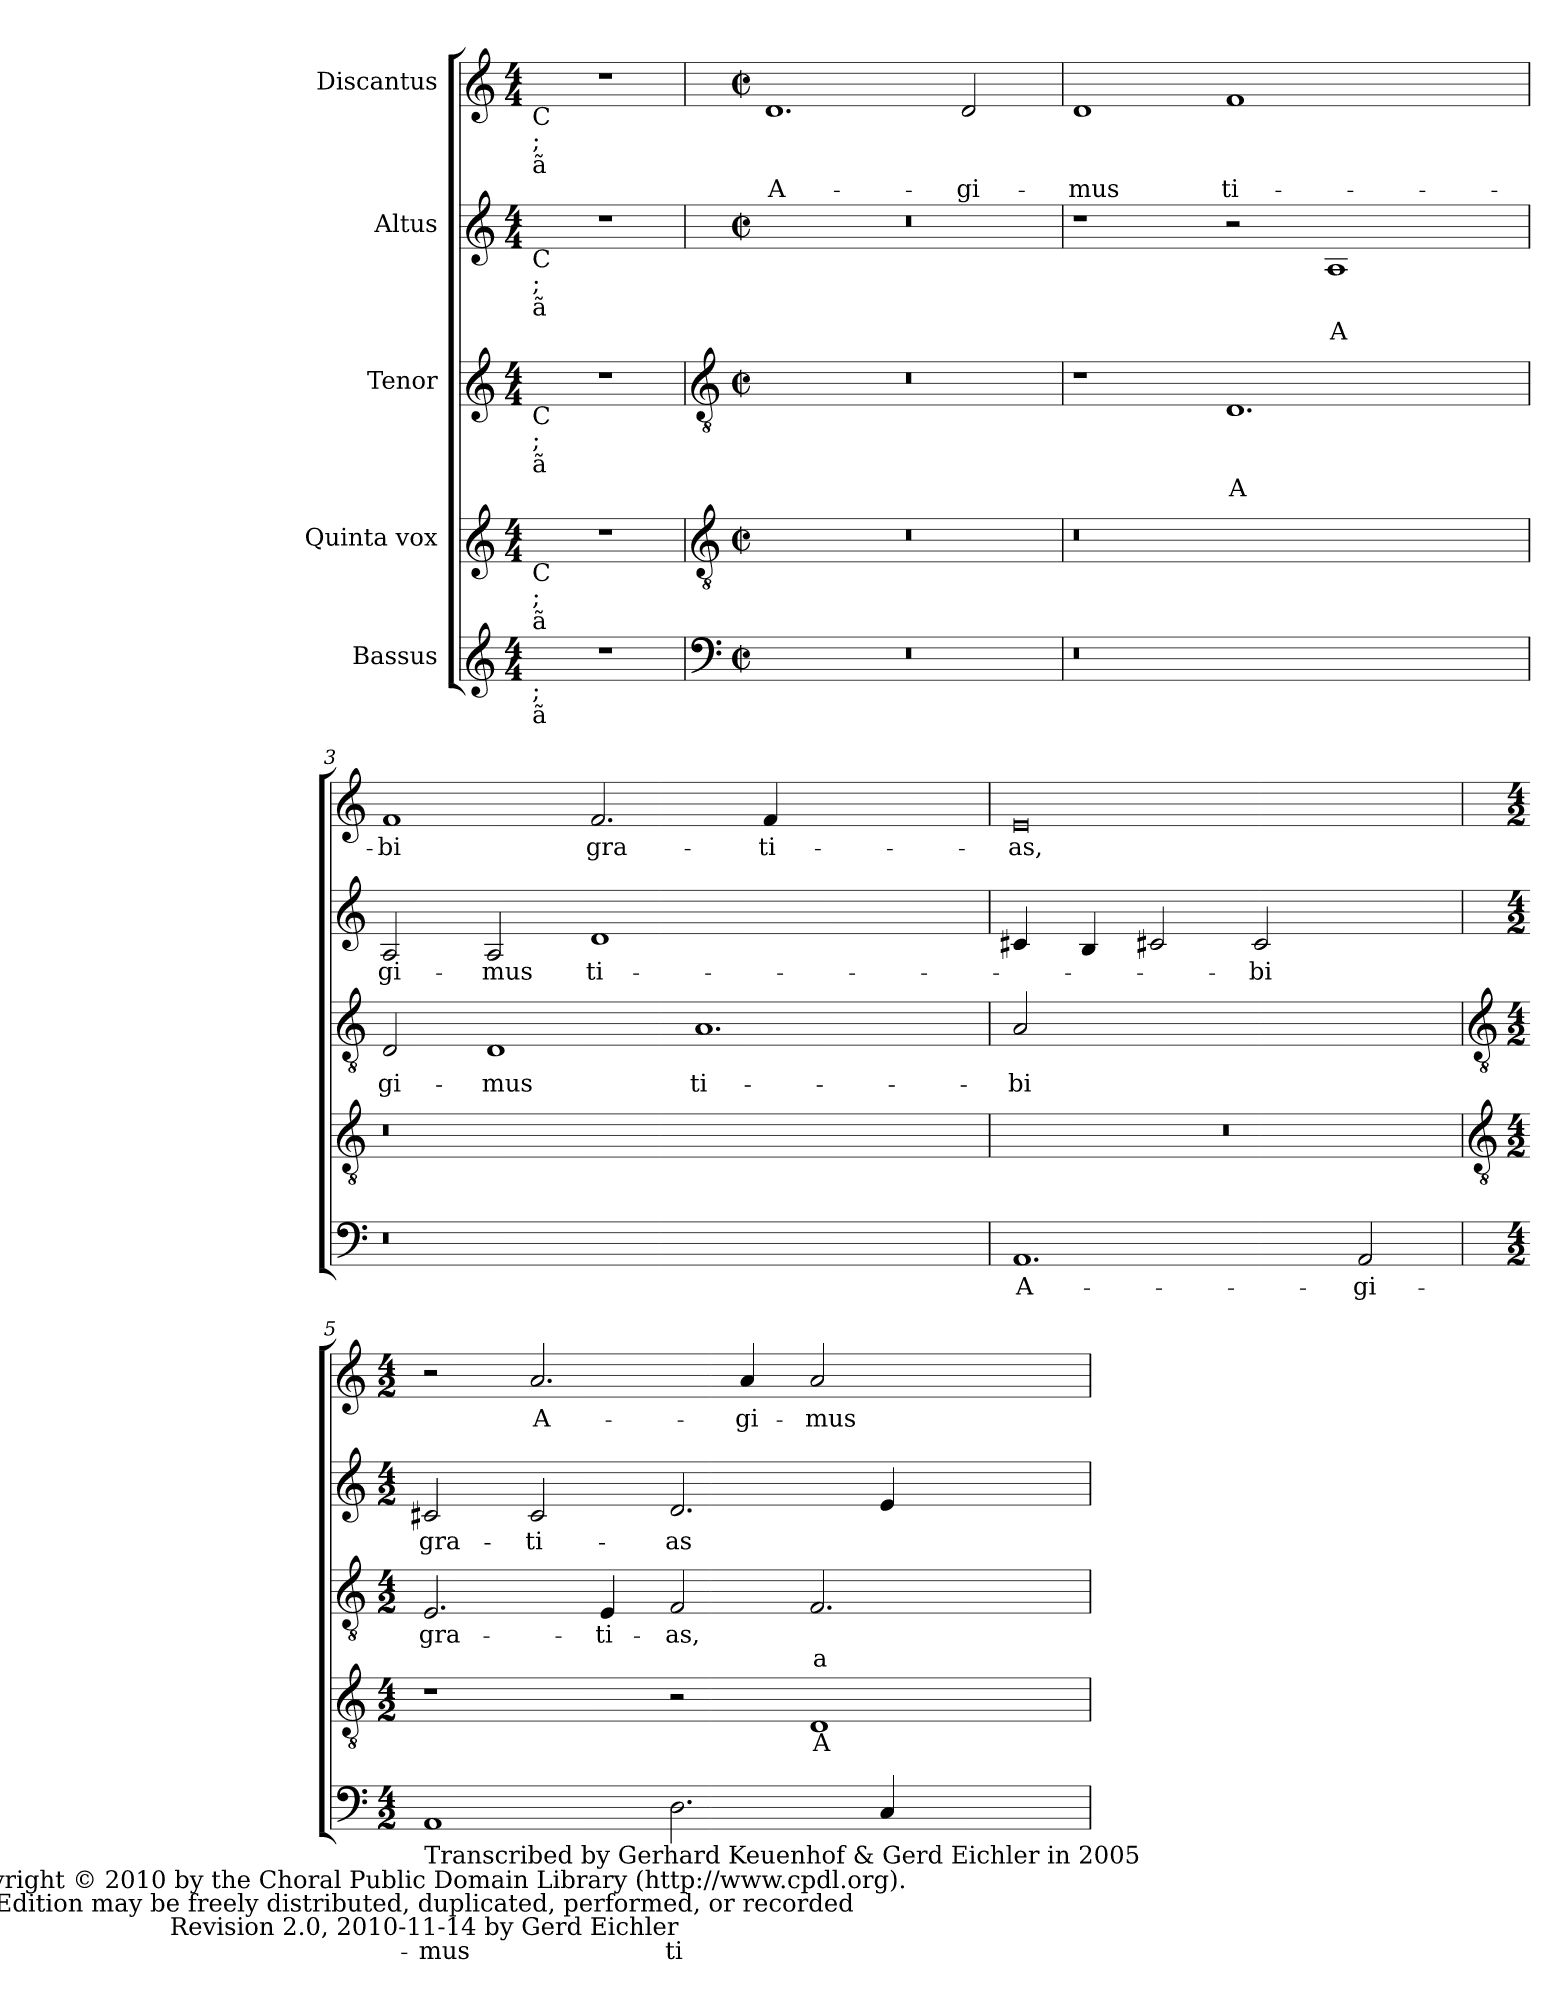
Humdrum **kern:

**kern	**text	**kern	**text	**kern	**text	**text	**kern	**text	**kern	**text
*part5	*part5	*part4	*part4	*part3	*part3	*part3	*part2	*part2	*part1	*part1
*staff5	*staff5	*staff4	*staff4	*staff3	*staff3	*staff3	*staff2	*staff2	*staff1	*staff1
*I"Bassus	*	*I"Quinta vox	*	*I"Tenor	*	*	*I"Altus	*	*I"Discantus	*
*clefG2	*	*clefG2	*	*clefG2	*	*	*clefG2	*	*clefG2	*
*k[]	*	*k[]	*	*k[]	*	*	*k[]	*	*k[]	*
*C:	*	*C:	*	*C:	*	*	*C:	*	*C:	*
*M4/4	*	*M4/4	*	*M4/4	*	*	*M4/4	*	*M4/4	*
=	=	=	=	=	=	=	=	=	=	=
!	!	!	!	!	!	!	!	!	!LO:TX:b:t=C	!
!	!	!	!	!	!	!	!	!	!LO:TX:b:t=;	!
!	!	!	!	!	!	!	!	!	!LO:TX:b:t=ã	!
!	!	!	!	!	!	!	!LO:TX:b:t=C	!	!	!
!	!	!	!	!	!	!	!LO:TX:b:t=;	!	!	!
!	!	!	!	!	!	!	!LO:TX:b:t=ã	!	!	!
!	!	!	!	!LO:TX:b:t=C	!	!	!	!	!	!
!	!	!	!	!LO:TX:b:t=;	!	!	!	!	!	!
!	!	!	!	!LO:TX:b:t=ã	!	!	!	!	!	!
!	!	!LO:TX:b:t=C	!	!	!	!	!	!	!	!
!	!	!LO:TX:b:t=;	!	!	!	!	!	!	!	!
!	!	!LO:TX:b:t=ã	!	!	!	!	!	!	!	!
!LO:TX:b:t=;	!	!	!	!	!	!	!	!	!	!
!LO:TX:b:t=ã	!	!	!	!	!	!	!	!	!	!
1r	.	1r	.	1r	.	.	1r	.	1r	.
!!LO:LB:g=z
=1	=1	=1	=1	=1	=1	=1	=1	=1	=1	=1
*clefF4	*	*clefGv2	*	*clefGv2	*	*	*	*	*	*
*M4/2	*	*M4/2	*	*M4/2	*	*	*M4/2	*	*M4/2	*
*met(c|)	*	*met(c|)	*	*met(c|)	*	*	*met(c|)	*	*met(c|)	*
!	!	!	!	!	!	!	!	!	!	!LO:LY:b
0r	.	0r	.	0r	.	.	0r	.	1.d	A-
!	!	!	!	!	!	!	!	!	!	!LO:LY:b
.	.	.	.	.	.	.	.	.	2d	-gi-
=2	=2	=2	=2	=2	=2	=2	=2	=2	=2	=2
!	!	!	!	!	!	!	!	!	!	!LO:LY:b
0r	.	0r	.	1r	.	.	1r	.	1d	-mus
!	!	!	!	!	!LO:LY:b	!	!	!	!	!LO:LY:b
.	.	.	.	1.D	A	.	2r	.	1f	ti-
!	!	!	!	!	!	!	!	!LO:LY:b	!	!
.	.	.	.	.	.	.	1A	A	.	.
2ryy	.	2ryy	.	.	.	.	.	.	2ryy	.
=3	=3	=3	=3	=3	=3	=3	=3	=3	=3	=3
!	!	!	!	!	!LO:LY:b	!	!	!LO:LY:b	!	!LO:LY:b
0r	.	0r	.	2D	gi-	.	2A	gi-	1f	-bi
!	!	!	!	!	!LO:LY:b	!	!	!LO:LY:b	!	!
.	.	.	.	1D	-mus	.	2A	-mus	.	.
!	!	!	!	!	!	!	!	!LO:LY:b	!	!LO:LY:b
.	.	.	.	.	.	.	1d	ti-	2.f	gra-
!	!	!	!	!	!LO:LY:b	!	!	!	!	!
.	.	.	.	1.A	ti-	.	.	.	.	.
!	!	!	!	!	!	!	!	!	!	!LO:LY:b
.	.	.	.	.	.	.	.	.	4f	-ti-
1ryy	.	1ryy	.	.	.	.	1ryy	.	1ryy	.
=4	=4	=4	=4	=4	=4	=4	=4	=4	=4	=4
!	!LO:LY:b	!	!	!	!LO:LY:b	!	!	!	!	!LO:LY:b
1.AA	A-	0r	.	2A	-bi	.	4c#X	.	0e	-as,
.	.	.	.	.	.	.	4B	.	.	.
.	.	.	.	1.ryy	.	.	2c#X	.	.	.
!	!	!	!	!	!	!	!	!LO:LY:b	!	!
.	.	.	.	.	.	.	2c#	-bi	.	.
!	!LO:LY:b	!	!	!	!	!	!	!	!	!
2AA	-gi-	.	.	.	.	.	2ryy	.	.	.
!!LO:LB:g=z
=5	=5	=5	=5	=5	=5	=5	=5	=5	=5	=5
*	*	*clefGv2	*	*clefGv2	*	*	*	*	*	*
*M4/2	*	*M4/2	*	*M4/2	*	*	*M4/2	*	*M4/2	*
!LO:TX:b:t=Transcribed by Gerhard Keuenhof & Gerd Eichler in 2005	!	!	!	!	!	!	!	!	!	!
!LO:TX:b:cj:t=Copyright © 2010 by the Choral Public Domain Library (http&colon;//www.cpdl.org).\nEdition may be freely distributed, duplicated, performed, or recorded\nRevision 2.0, 2010-11-14 by Gerd Eichler	!	!	!	!	!	!	!	!	!	!
!	!LO:LY:b	!	!	!	!LO:LY:b	!	!	!LO:LY:b	!	!
1AA	-mus	1r	.	2.E	gra-	.	2c#	gra-	2r	.
!	!	!	!	!	!	!	!	!LO:LY:b	!	!LO:LY:b
.	.	.	.	.	.	.	2c#	-ti-	2.a	A-
!	!	!	!	!	!LO:LY:b	!	!	!	!	!
.	.	.	.	4E	-ti-	.	.	.	.	.
!	!LO:LY:b	!	!	!	!LO:LY:b	!	!	!LO:LY:b	!	!
2.D	ti	2r	.	2F	-as,	.	2.d	-as	.	.
!	!	!	!	!	!	!	!	!	!	!LO:LY:b
.	.	.	.	.	.	.	.	.	4a	-gi-
!	!	!	!LO:LY:b	!	!	!LO:LY:b	!	!	!	!LO:LY:b
.	.	1D	A-	2.F	.	a-	.	.	2a	-mus
4C	.	.	.	.	.	.	4e	.	.	.
2ryy	.	.	.	.	.	.	2ryy	.	2ryy	.
.	.	.	.	4ryy	.	.	.	.	.	.
=	=	=	=	=	=	=	=	=	=	=
*-	*-	*-	*-	*-	*-	*-	*-	*-	*-	*-
